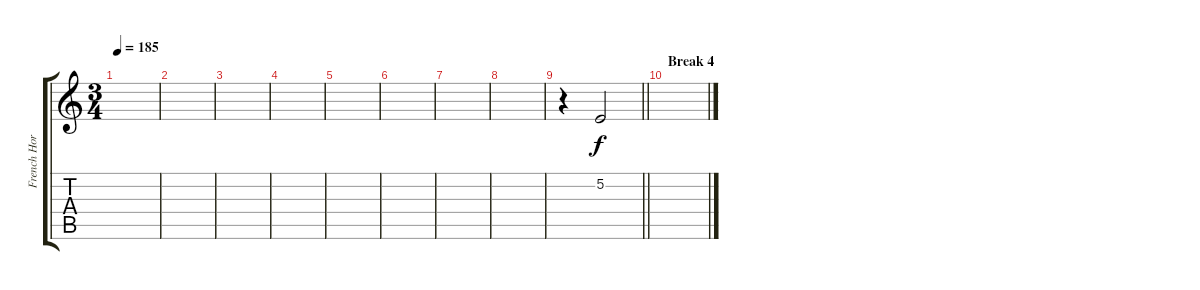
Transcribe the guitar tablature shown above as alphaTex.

\track ("French Horns" "French Hor") {instrument frenchhorn}
\staff {score tabs}
\tuning (E4 B3 G3 D3 A2 E2) {hide}
\ts (3 4)
\tempo 185
\clef g2
\ks c
|
|
|
|
|
|
|
|
\barLineRight lightlight
r.4 5.2.2 |
\section ("" "Break 4")
